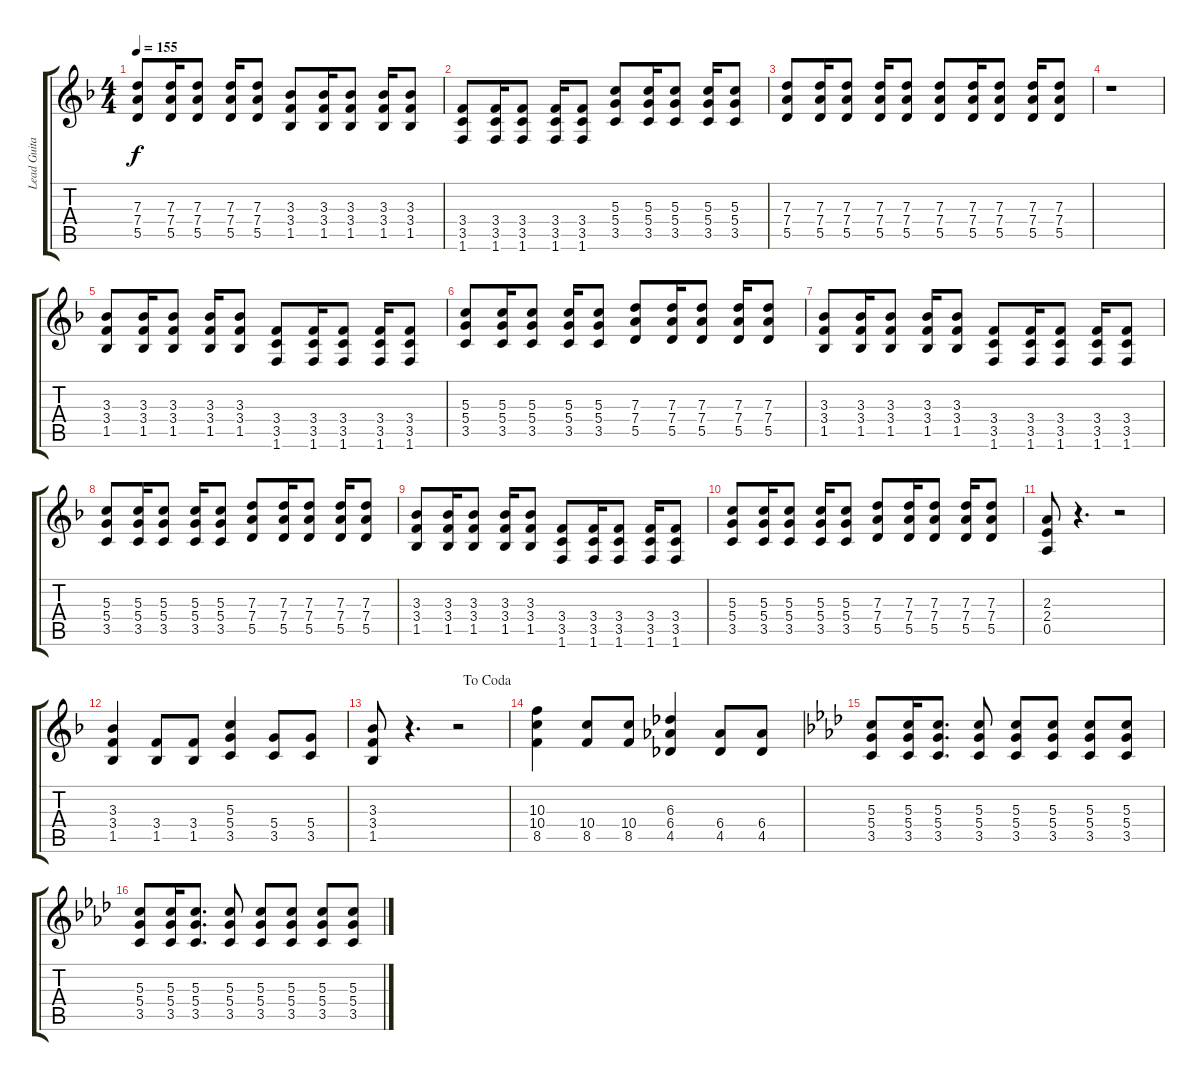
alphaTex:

\track ("Lead Guitar 2" "Lead Guita") {instrument distortionguitar}
\staff {score tabs}
\tuning (E4 B3 G3 D3 A2 E2) {hide}
\ts (4 4)
\tempo 155
\clef g2
\ks f
(7.3 7.4 5.5).8{dy f} (7.3 7.4 5.5).16 (7.3 7.4 5.5).8 (7.3 7.4 5.5).16 (7.3 7.4 5.5).8 (3.3 3.4 1.5).8 (3.3 3.4 1.5).16 (3.3 3.4 1.5).8 (3.3 3.4 1.5).16 (3.3 3.4 1.5).8 |
(3.4 3.5 1.6).8 (3.4 3.5 1.6).16 (3.4 3.5 1.6).8 (3.4 3.5 1.6).16 (3.4 3.5 1.6).8 (5.3 5.4 3.5).8 (5.3 5.4 3.5).16 (5.3 5.4 3.5).8 (5.3 5.4 3.5).16 (5.3 5.4 3.5).8 |
(7.3 7.4 5.5).8 (7.3 7.4 5.5).16 (7.3 7.4 5.5).8 (7.3 7.4 5.5).16 (7.3 7.4 5.5).8 (7.3 7.4 5.5).8 (7.3 7.4 5.5).16 (7.3 7.4 5.5).8 (7.3 7.4 5.5).16 (7.3 7.4 5.5).8 |
r.1 |
(3.3 3.4 1.5).8 (3.3 3.4 1.5).16 (3.3 3.4 1.5).8 (3.3 3.4 1.5).16 (3.3 3.4 1.5).8 (3.4 3.5 1.6).8 (3.4 3.5 1.6).16 (3.4 3.5 1.6).8 (3.4 3.5 1.6).16 (3.4 3.5 1.6).8 |
(5.3 5.4 3.5).8 (5.3 5.4 3.5).16 (5.3 5.4 3.5).8 (5.3 5.4 3.5).16 (5.3 5.4 3.5).8 (7.3 7.4 5.5).8 (7.3 7.4 5.5).16 (7.3 7.4 5.5).8 (7.3 7.4 5.5).16 (7.3 7.4 5.5).8 |
(3.3 3.4 1.5).8 (3.3 3.4 1.5).16 (3.3 3.4 1.5).8 (3.3 3.4 1.5).16 (3.3 3.4 1.5).8 (3.4 3.5 1.6).8 (3.4 3.5 1.6).16 (3.4 3.5 1.6).8 (3.4 3.5 1.6).16 (3.4 3.5 1.6).8 |
(5.3 5.4 3.5).8 (5.3 5.4 3.5).16 (5.3 5.4 3.5).8 (5.3 5.4 3.5).16 (5.3 5.4 3.5).8 (7.3 7.4 5.5).8 (7.3 7.4 5.5).16 (7.3 7.4 5.5).8 (7.3 7.4 5.5).16 (7.3 7.4 5.5).8 |
(3.3 3.4 1.5).8 (3.3 3.4 1.5).16 (3.3 3.4 1.5).8 (3.3 3.4 1.5).16 (3.3 3.4 1.5).8 (3.4 3.5 1.6).8 (3.4 3.5 1.6).16 (3.4 3.5 1.6).8 (3.4 3.5 1.6).16 (3.4 3.5 1.6).8 |
(5.3 5.4 3.5).8 (5.3 5.4 3.5).16 (5.3 5.4 3.5).8 (5.3 5.4 3.5).16 (5.3 5.4 3.5).8 (7.3 7.4 5.5).8 (7.3 7.4 5.5).16 (7.3 7.4 5.5).8 (7.3 7.4 5.5).16 (7.3 7.4 5.5).8 |
(2.3 2.4 0.5).8 r.4{d} r.2 |
(3.3 3.4 1.5).4 (3.4 1.5).8 (3.4 1.5).8 (5.3 5.4 3.5).4 (5.4 3.5).8 (5.4 3.5).8 |
\jump dacoda
(3.3 3.4 1.5).8 r.4{d} r.2 |
(10.3 10.4 8.5).4 (10.4 8.5).8 (10.4 8.5).8 (6.3 6.4 4.5).4 (6.4 4.5).8 (6.4 4.5).8 |
\ks ab
(5.3 5.4 3.5).8 (5.3 5.4 3.5).16 (5.3 5.4 3.5).8{d} (5.3 5.4 3.5).8 (5.3 5.4 3.5).8 (5.3 5.4 3.5).8 (5.3 5.4 3.5).8 (5.3 5.4 3.5).8 |
(5.3 5.4 3.5).8 (5.3 5.4 3.5).16 (5.3 5.4 3.5).8{d} (5.3 5.4 3.5).8 (5.3 5.4 3.5).8 (5.3 5.4 3.5).8 (5.3 5.4 3.5).8 (5.3 5.4 3.5).8
